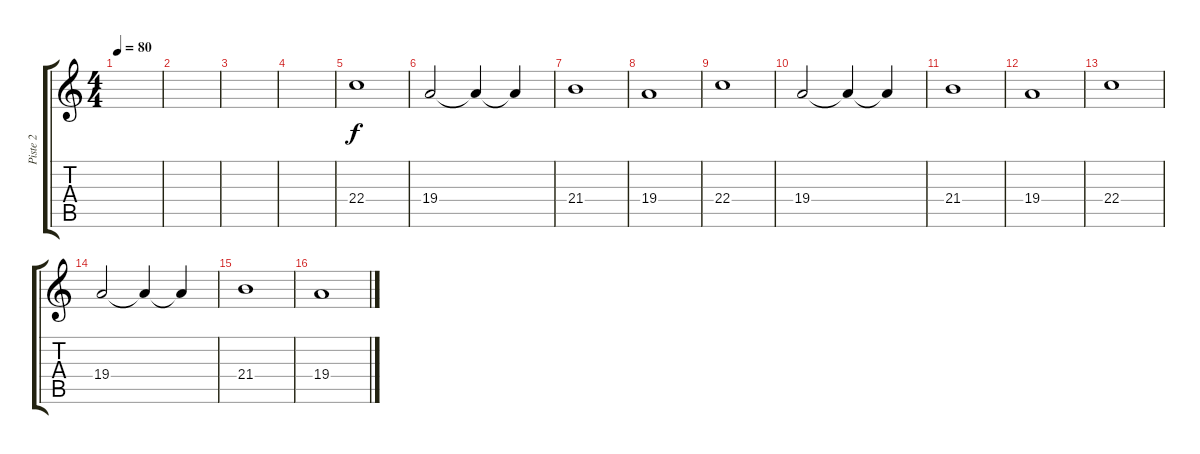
\track ("Piste 2" "Piste 2") {instrument stringensemble1}
\staff {score tabs}
\tuning (E4 B3 G3 D3 A2 E2) {hide}
\ts (4 4)
\tempo 80
\clef g2
\ks c
|
|
|
|
22.4.1 |
19.4.2 19.4{t}.4 19.4{t}.4 |
21.4.1 |
19.4.1 |
22.4.1 |
19.4.2 19.4{t}.4 19.4{t}.4 |
21.4.1 |
19.4.1 |
22.4.1 |
19.4.2 19.4{t}.4 19.4{t}.4 |
21.4.1 |
19.4.1
